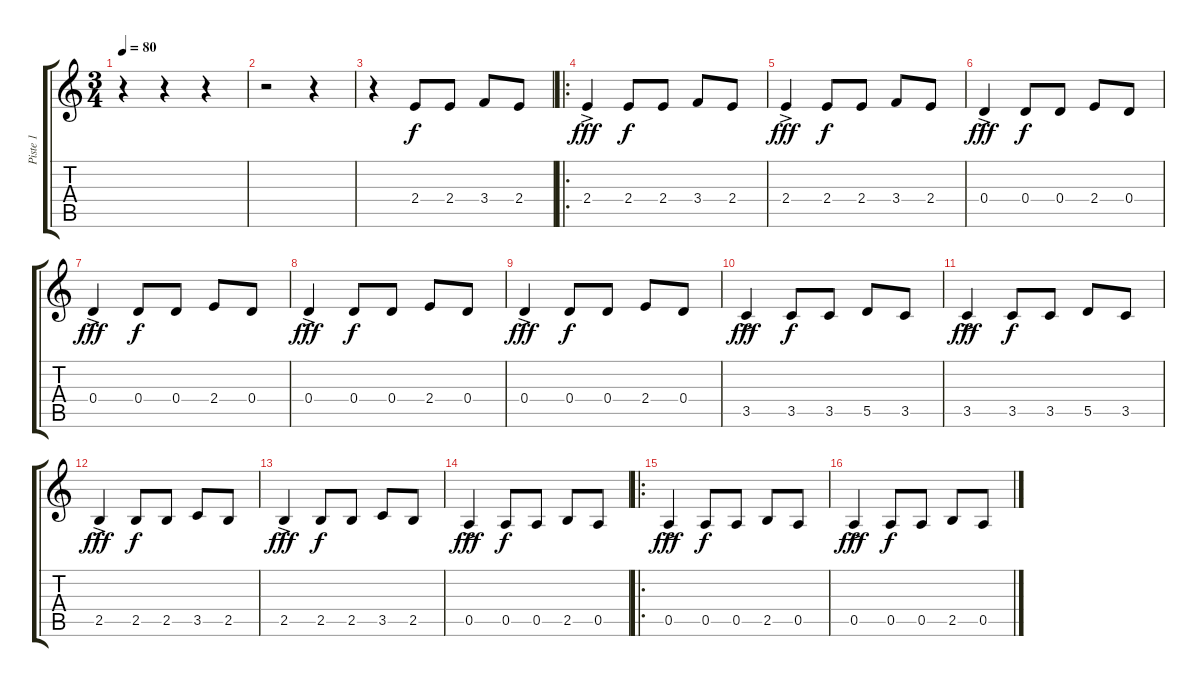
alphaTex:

\track ("Piste 1" "Piste 1") {instrument electricguitarmuted}
\staff {score tabs}
\tuning (E4 B3 G3 D3 A2 E2) {hide}
\ts (3 4)
\tempo 80
\clef g2
\ks c
r.4{dy f instrument electricguitarmuted} r.4 r.4 |
r.2 r.4 |
r.4 2.4.8 2.4.8 3.4.8 2.4.8 |
\ro
2.4{ac}.4{dy fff} 2.4.8{dy f} 2.4.8 3.4.8 2.4.8 |
2.4{ac}.4{dy fff} 2.4.8{dy f} 2.4.8 3.4.8 2.4.8 |
0.4{ac}.4{dy fff} 0.4.8{dy f} 0.4.8 2.4.8 0.4.8 |
0.4{ac}.4{dy fff} 0.4.8{dy f} 0.4.8 2.4.8 0.4.8 |
0.4{ac}.4{dy fff} 0.4.8{dy f} 0.4.8 2.4.8 0.4.8 |
0.4{ac}.4{dy fff} 0.4.8{dy f} 0.4.8 2.4.8 0.4.8 |
3.5{ac}.4{dy fff} 3.5.8{dy f} 3.5.8 5.5.8 3.5.8 |
3.5{ac}.4{dy fff} 3.5.8{dy f} 3.5.8 5.5.8 3.5.8 |
2.5{ac}.4{dy fff} 2.5.8{dy f} 2.5.8 3.5.8 2.5.8 |
2.5{ac}.4{dy fff} 2.5.8{dy f} 2.5.8 3.5.8 2.5.8 |
0.5{ac}.4{dy fff} 0.5.8{dy f} 0.5.8 2.5.8 0.5.8 |
\ro
0.5{ac}.4{dy fff} 0.5.8{dy f} 0.5.8 2.5.8 0.5.8 |
0.5{ac}.4{dy fff} 0.5.8{dy f} 0.5.8 2.5.8 0.5.8
